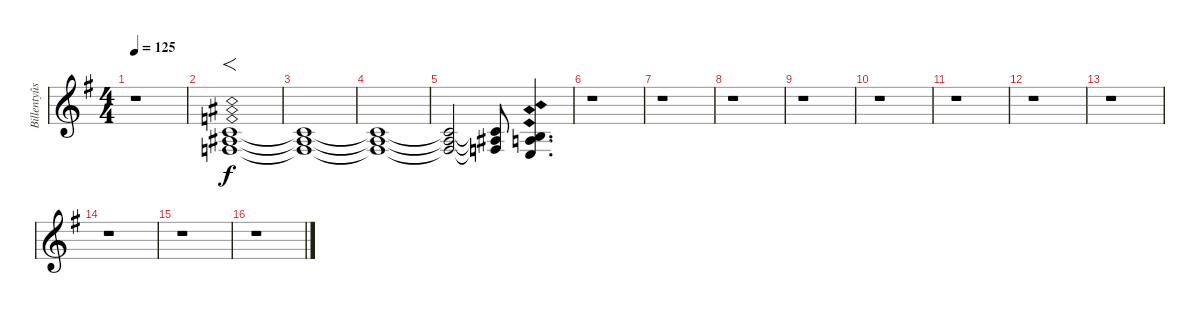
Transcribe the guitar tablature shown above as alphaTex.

\track ("Billentyûs 2 (Mats Olausson)" "Billentyûs") {instrument lead1square}
\staff {score}
\tuning (E4 B3 G3 D3 A2 E2 B1) {hide}
\ts (4 4)
\tempo 125
\clef g2
\ks g
r.1{dy f} |
(1.2{ph 12} 3.3{ph 12} 3.4{ph 12}).1{f} |
(1.2{t} 3.3{t} 3.4{t}).1 |
(1.2{t} 3.3{t} 3.4{t}).1 |
(1.2{t} 3.3{t} 3.4{t}).2 (1.2{t} 3.3{t} 3.4{t}).8 (0.2{ph 12} 2.3{ph 12} 2.4{ph 12}).4{d} |
r.1 |
r.1 |
r.1 |
r.1 |
r.1 |
r.1 |
r.1 |
r.1 |
r.1 |
r.1 |
r.1
